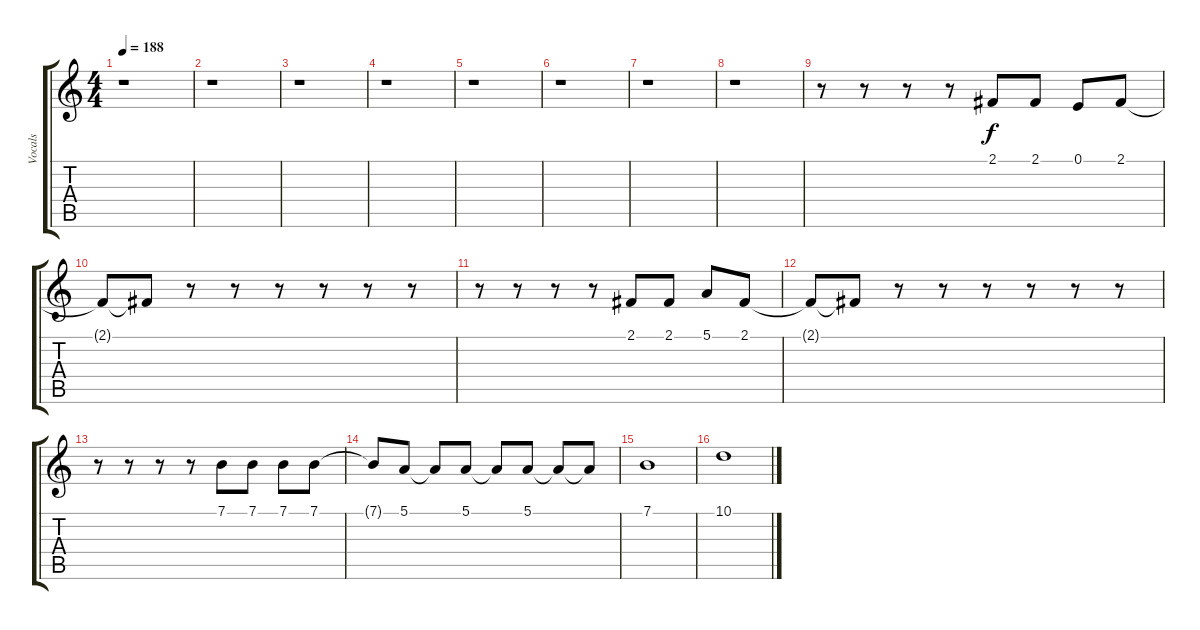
\track ("Vocals" "Vocals") {instrument tangoaccordion}
\staff {score tabs}
\tuning (E4 B3 G3 D3 A2 E2) {hide}
\ts (4 4)
\tempo 188
\clef g2
\ks c
r.1{dy f} |
r.1 |
r.1 |
r.1 |
r.1 |
r.1 |
r.1 |
r.1 |
r.8 r.8 r.8 r.8 2.1.8 2.1.8 0.1.8 2.1.8 |
2.1{t}.8 2.1{t}.8 r.8 r.8 r.8 r.8 r.8 r.8 |
r.8 r.8 r.8 r.8 2.1.8 2.1.8 5.1.8 2.1.8 |
2.1{t}.8 2.1{t}.8 r.8 r.8 r.8 r.8 r.8 r.8 |
r.8 r.8 r.8 r.8 7.1.8 7.1.8 7.1.8 7.1.8 |
7.1{t}.8 5.1.8 5.1{t}.8 5.1.8 5.1{t}.8 5.1.8 5.1{t}.8 5.1{t}.8 |
7.1.1 |
10.1.1
